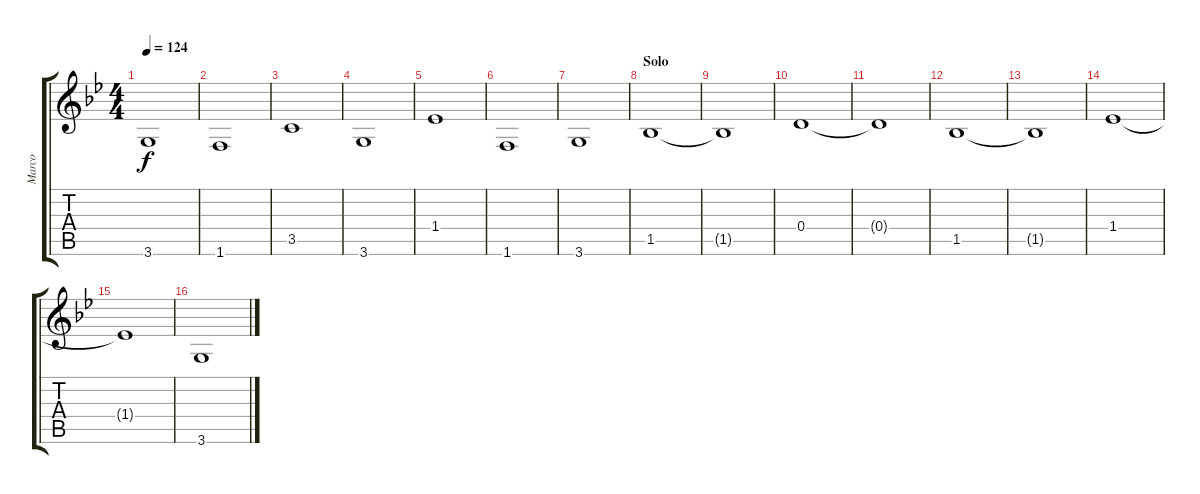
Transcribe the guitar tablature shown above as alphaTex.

\track ("Marco" "Marco") {instrument electricbassfinger}
\staff {score tabs}
\tuning (E4 B3 G3 D3 A2 E2) {hide}
\ts (4 4)
\tempo 124
\clef g2
\ks bb
3.6.1{dy f} |
1.6.1 |
3.5.1 |
3.6.1 |
1.4.1 |
1.6.1 |
3.6.1 |
\section ("" "Solo")
1.5.1 |
1.5{t}.1 |
0.4.1 |
0.4{t}.1 |
1.5.1 |
1.5{t}.1 |
1.4.1 |
1.4{t}.1 |
3.6.1
